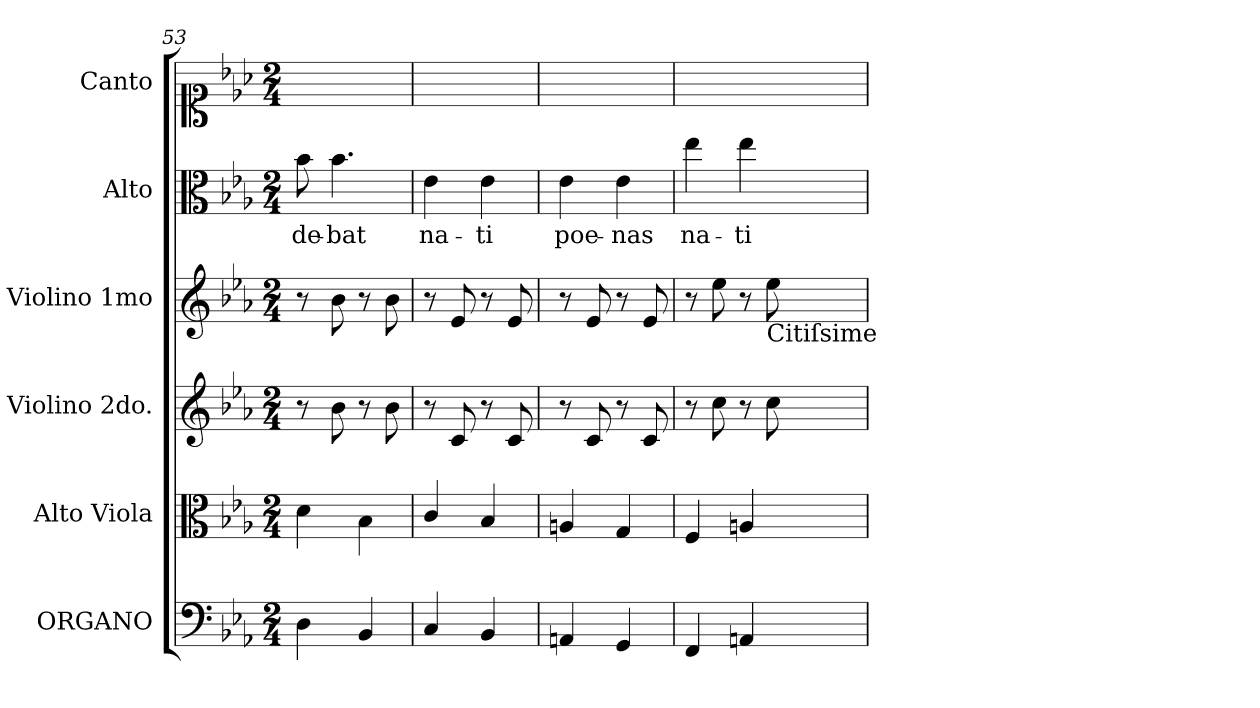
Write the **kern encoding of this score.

**kern	**kern	**kern	**kern	**dynam	**kern	**text	**kern
*part6	*part5	*part4	*part3	*part3	*part2	*part2	*part1
*staff6	*staff5	*staff4	*staff3	*staff3	*staff2	*staff2	*staff1
*I"ORGANO	*I"Alto Viola	*I"Violino 2do.	*I"Violino 1mo	*	*I"Alto	*	*I"Canto
*I'org	*I'a-vla	*I'vl 2	*I'vl 1	*	*I'A	*	*
*clefF4	*clefC3	*clefG2	*clefG2	*	*clefC3	*	*clefC1
*k[b-e-a-]	*k[b-e-a-]	*k[b-e-a-]	*k[b-e-a-]	*	*k[b-e-a-]	*	*k[b-e-a-]
*E-:	*E-:	*E-:	*E-:	*	*E-:	*	*E-:
*M2/4	*M2/4	*M2/4	*M2/4	*	*M2/4	*	*M2/4
=53	=53	=53	=53	=53	=53	=53	=53
4D\	4d\	8r	8r	.	8b-\	-de-	2ryy
.	.	8b-\	8b-\	.	4.b-\	-bat	.
4BB-/	4B-\	8r	8r	.	.	.	.
.	.	8b-\	8b-\	.	.	.	.
=54	=54	=54	=54	=54	=54	=54	=54
4C/	4c/	8r	8r	.	4e-\	na-	2ryy
.	.	8c/	8e-/	.	.	.	.
4BB-/	4B-/	8r	8r	.	4e-\	-ti	.
.	.	8c/	8e-/	.	.	.	.
=55	=55	=55	=55	=55	=55	=55	=55
4AAn/	4An/	8r	8r	.	4e-\	poe-	2ryy
.	.	8c/	8e-/	.	.	.	.
4GG/	4G/	8r	8r	.	4e-\	-nas	.
.	.	8c/	8e-/	.	.	.	.
=56	=56	=56	=56	=56	=56	=56	=56
4FF/	4F/	8r	8r	.	4ee-\	na-	2ryy
!	!	!	!	!LO:DY:b	!	!	!
.	.	8cc\	8ee-\	for	.	.	.
4AAn/	4An/	8r	8r	.	4ee-\	-ti	.
!	!	!	!LO:TX:b:t=Citiſsime	!	!	!	!
.	.	8cc\	8ee-\	.	.	.	.
=	=	=	=	=	=	=	=
*-	*-	*-	*-	*-	*-	*-	*-
